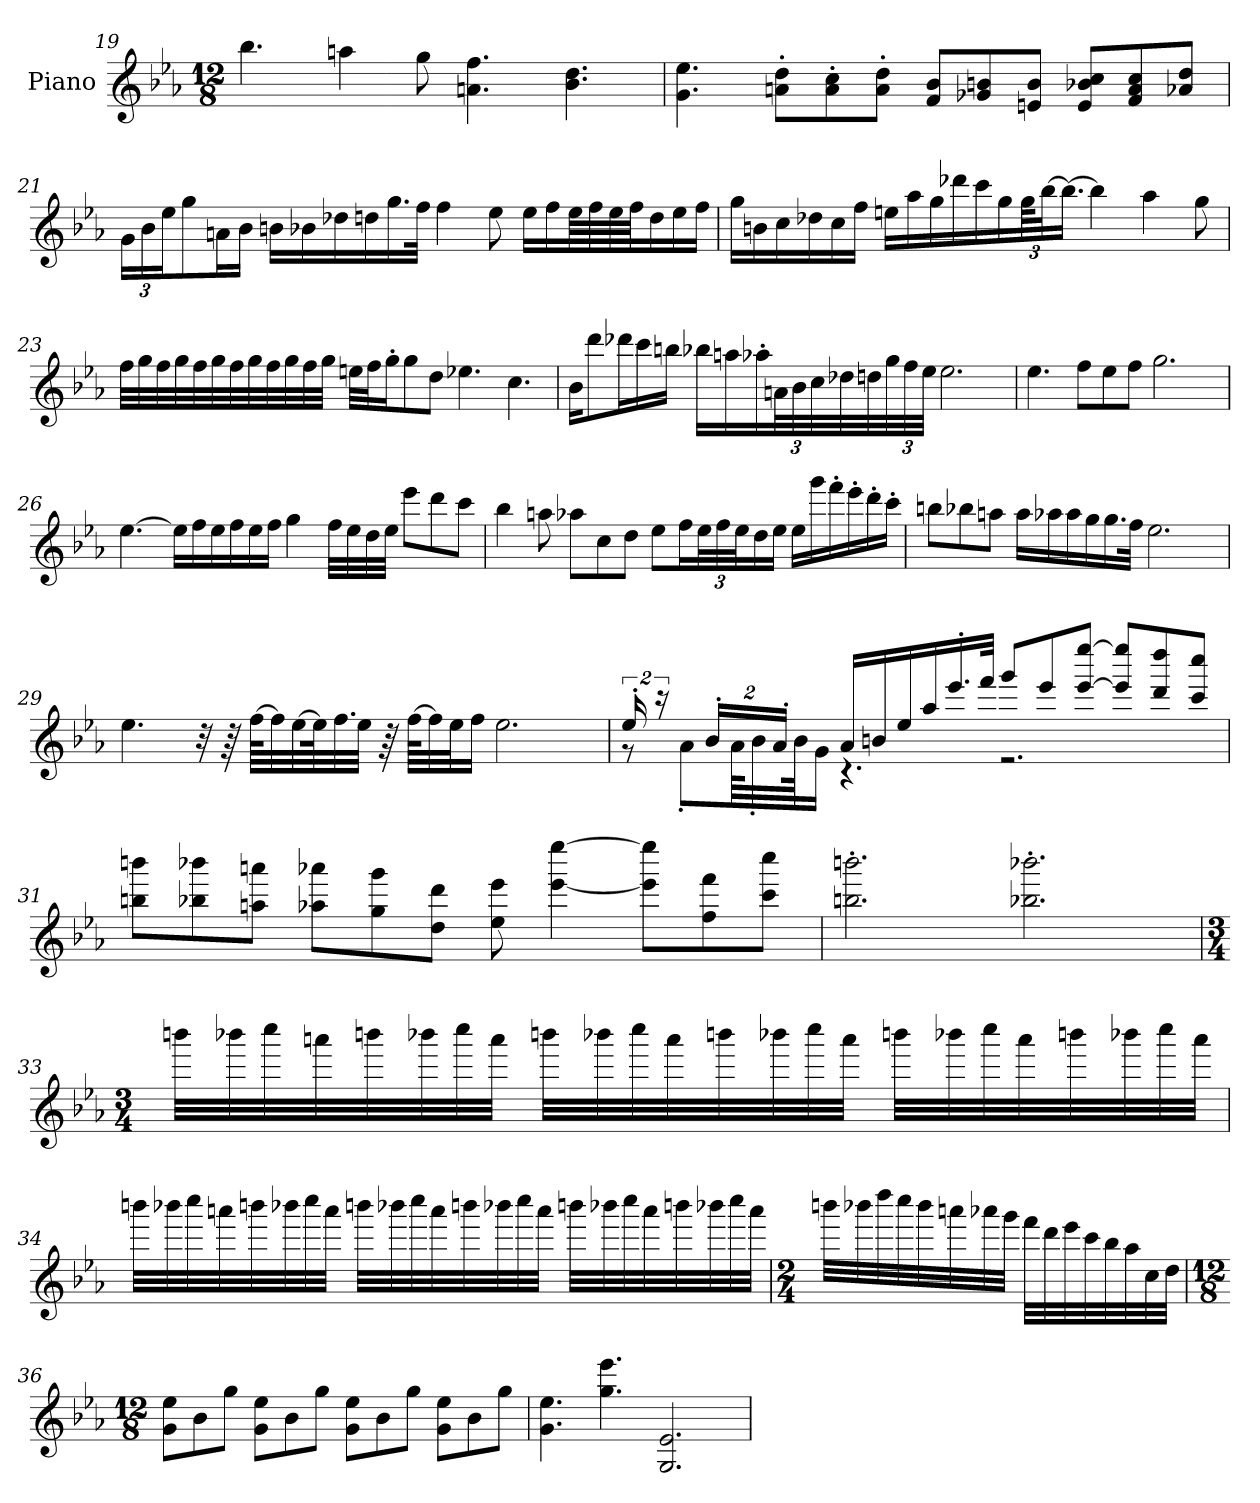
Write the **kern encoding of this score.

**kern
*part1
*staff1
*I"Piano
*I'Pno.
*clefG2
*k[b-e-a-]
*M12/8
=19
4.bb-\
4aan\
8gg\
4.an\ 4.ff\
4.b-\ 4.dd\
=20
4.g\ 4.ee-\
8an\' 8dd\'L
8a\' 8cc\'
8a\' 8dd\'J
8f/ 8b-/L
8g-X/ 8bn/
8en/ 8b/J
8e/ 8b-X/ 8cc/L
8f/ 8a/ 8cc/
8a-X/ 8dd/J
!!LO:LB:g=z
=21
*Xbrackettup
24g\LL
24b-\
24ee-\J
8gg\
16an\L
16b-\JJ
16bn\LL
16b-X\
16dd-X\
16ddn\
16.gg\
32ff\JJk
4ff\
8ee-\
16ee-\LL
16ff\
64ee-\LL
64ff\
64ee-\
64ff\JJ
16dd\
16ee-\
16ff\JJ
!!LO:LB:g=z
=22
16gg\LL
16bn\
16cc\
16dd-X\
16cc\
16ff\JJ
16een\LL
16aa-\
16gg\
16ddd-X\
16ccc\
16gg\
96gg\KL
[48bb-\J
16.bb-\JJ_
4bb-\]
4aa-\
8gg\
=23
32ff\LLL
32gg\
32ff\
32gg\
32ff\
32gg\
32ff\
32gg\
32ff\
32gg\
32ff\
32gg\JJJ
32een\LLL
32ff\J
16gg'\J
8gg\
8dd\J
4.ee-X\
4.cc\
!!LO:LB:g=z
=24
16b-\KL
8ddd\
16ddd-X\L
16ccc\
16bbn\JJ
16bb-X\LL
16aan\
16aa-X'\
48an\L
48b-\
48cc\
32dd-X\
32ddn\
48gg\
48ff\
48ee-\JJJ
2.ee-\
=25
4.ee-\
8ff\L
8ee-\
8ff\J
2.gg\
!!LO:LB:g=z
=26
[4.ee-\
16ee-\LL]
16ff\
16ee-\
16ff\
16ee-\
16ff\JJ
4gg\
32ff\LLL
32ee-\
32dd\
32ee-\JJJ
8eee-\L
8ddd\
8ccc\J
=27
4bb-\
8aan\
8aa-X\L
8cc\
8dd\J
8ee-\L
16ff\L
48ee-\L
48ff\
48ee-\J
16dd\
16ee-\JJ
16ee-\LL
16ggg\
16fff'\
16eee-'\
16ddd'\
16ccc'\JJ
!!LO:PB:g=z
=28
8bbn\L
8bb-X\
8aan\J
16aa\LL
16aa-X\
16aa-\
16gg\
16.gg\
32ff\JJk
2.ee-\
=29
4.ee-\
32r
64r
[64ff\KLLL
32ff\]
[32ee-\
64ee-\K]
32.ff\
32ee-\JJJ
64r
[64ff\KLLL
32ff\]
32ee-\J
16ff\JJ
2.ee-\
!!LO:LB:g=z
=30
*brackettup
*^
32%3ee-'/	8r
32%3r	.
.	8a-'\L
32%3b-'/L	.
.	64a-\KLL
.	32b-'\
32%3a-'/J	.
.	64b-\JK
.	16g\JJ
16a-/LL	4.r
16bn/	.
16ee-/	.
16aa-/	.
16.eee-'/	.
32fff/JJk	.
8ggg/L	2.r
8eee-/	.
[8eee-/ [8eeee-/J	.
8eee-/] 8eeee-/]L	.
8ddd/ 8dddd/	.
8ccc/ 8cccc/J	.
*v	*v
=31
8bbn\ 8bbbn\L
8bb-X\ 8bbb-X\
8aan\ 8aaan\J
8aa-X\ 8aaa-X\L
8gg\ 8ggg\
8dd\ 8ddd\J
8ee-\ 8eee-\
[4eee-\ [4eeee-\
8eee-\] 8eeee-\]L
8ff\ 8fff\
8ccc\ 8cccc\J
!!LO:LB:g=z
=32
2.bbn\' 2.bbbn\'
2.bb-X\' 2.bbb-X\'
=33
*M3/4
*MM35
32bbbn\LLL
32bbb-X\
32cccc\
32aaan\
*MM40
32bbbn\
32bbb-X\
32cccc\
32aaa\JJJ
*MM60
32bbbn\LLL
32bbb-X\
32cccc\
32aaa\
32bbbn\
32bbb-X\
32cccc\
32aaa\JJJ
*MM70
32bbbn\LLL
32bbb-X\
32cccc\
32aaa\
32bbbn\
32bbb-X\
32cccc\
32aaa\JJJ
!!LO:LB:g=z
=34
32bbbn\LLL
32bbb-X\
32cccc\
32aaan\
*MM80
32bbbn\
32bbb-X\
32cccc\
32aaa\JJJ
32bbbn\LLL
32bbb-X\
32cccc\
32aaa\
32bbbn\
32bbb-X\
32cccc\
32aaa\JJJ
32bbbn\LLL
32bbb-X\
32cccc\
32aaa\
32bbbn\
32bbb-X\
32cccc\
32aaa\JJJ
!!LO:LB:g=z
=35
*M2/4
*MM50
32bbbn\LLL
32bbb-X\
32dddd\
32cccc\
32bbb-\
32aaan\
32aaa-X\
32ggg\JJJ
*MM35
32fff\LLL
32ddd\
32eee-\
32ccc\
*MM20
32bb-\
32aa-\
32cc\
32dd\JJJ
=36
*M12/8
*MM60
8g\ 8ee-\L
8b-\
8gg\J
8g\ 8ee-\L
8b-\
8gg\J
8g\ 8ee-\L
8b-\
8gg\J
8g\ 8ee-\L
8b-\
8gg\J
=37
4.g\ 4.ee-\
4.gg\ 4.eee-\
*MM20
2.G/ 2.e-/
=
*-
